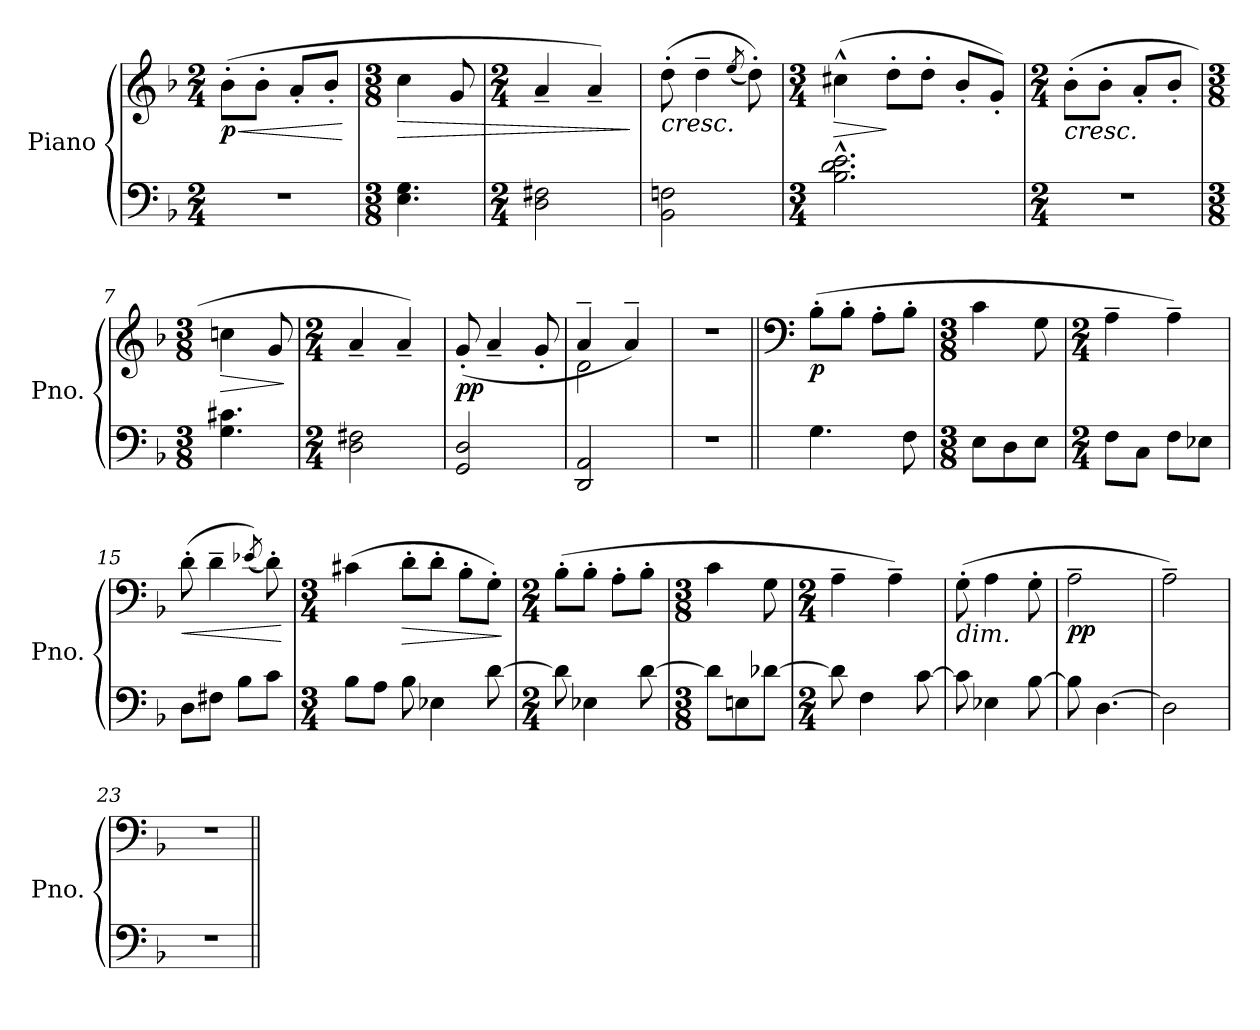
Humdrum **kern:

**kern	**kern	**dynam
*part1	*part1	*part1
*staff2	*staff1	*staff1/2
*I"Piano	*	*
*I'Pno.	*	*
*clefF4	*clefG2	*
*k[b-]	*k[b-]	*
*M2/4	*M2/4	*
*MM105	*MM105	*
=1	=1	=1
!	!	!LO:HP:b
!	!	!LO:DY:n=1:b
2r	(>8b-'\L	< p
.	8b-'\J	.
.	8a'/L	.
.	8b-'/J	.
.	.	[
=2	=2	=2
*M3/8	*M3/8	*
!	!	!LO:HP:b
4.E\ 4.G\	4cc\	>
.	8g/	.
=3	=3	=3
*M2/4	*M2/4	*
2D\ 2F#X\	4a~/	.
.	4a~/)	]
=4	=4	=4
!	!	!LO:HP:b
2BB-\ 2Fn\	(>8dd'\	<
.	4dd~\	.
.	(<8qee/	.
.	8dd'\))	.
=5	=5	=5
*M3/4	*M3/4	*
!	!	!LO:HP:b
2.B-\^^ 2.d\^^ 2.e\^^	(>4cc#X^^\	>
.	8dd'\L	[ ]
.	8dd'\J	.
.	8b-'/L	.
.	8g'/J)	.
=6	=6	=6
*M2/4	*M2/4	*
!	!	!LO:HP:b
2r	(>8b-'\L	<
.	8b-'\J	.
.	8a'/L	.
.	8b-'/J	.
=7	=7	=7
*M3/8	*M3/8	*
!	!	!LO:HP:b
4.G\ 4.c#X\	4ccn\	>
.	8g/	[
.	.	]
!!LO:LB:g=z
=8	=8	=8
*M2/4	*M2/4	*
2D\ 2F#X\	4a~/	.
.	4a~/)	.
=9	=9	=9
!	!	!LO:DY:b
2GG/ 2D/	(>8g'/	pp
.	4a~/	.
.	8g'/	.
=10	=10	=10
*	*^	*
2DD/ 2AA/	4a~/	2d\	.
.	4a~/)	.	.
*	*v	*v	*
=11	=11	=11
2r	2r	.
=12||	=12||	=12||
*	*clefF4	*
!	!	!LO:DY:b
4.G\	(>8B-'\L	p
.	8B-'\J	.
.	8A'\L	.
8F\	8B-'\J	.
=13	=13	=13
*M3/8	*M3/8	*
8E\L	4c\	.
8D\	.	.
8E\J	8G\	.
=14	=14	=14
*M2/4	*M2/4	*
8F\L	4A~\	.
8C\J	.	.
8F\L	4A~\)	.
8E-X\J	.	.
=15	=15	=15
!	!	!LO:HP:b
8D\L	(>8d'\	<
8F#X\J	4d~\	.
8B-\L	.	.
.	(<8qe-X/)	.
8c\J	8d'\)	.
.	.	[
!!LO:LB:g=z
=16	=16	=16
*M3/4	*M3/4	*
8B-\L	(>4c#X\	.
8A\J	.	.
!	!	!LO:HP:b
8B-\	8d'\L	>
4E-X\	8d'\J	.
.	8B-'\L	.
[8d\	8G'\J)	.
.	.	]
=17	=17	=17
*M2/4	*M2/4	*
8d\]	(>8B-'\L	.
4E-X\	8B-'\J	.
.	8A'\L	.
[8d\	8B-'\J	.
=18	=18	=18
*M3/8	*M3/8	*
8d\L]	4c\	.
8En\	.	.
[8d-X\J	8G\	.
=19	=19	=19
*M2/4	*M2/4	*
8d-\]	4A~\	.
4F\	.	.
.	4A~\)	.
[8c\	.	.
=20	=20	=20
!	!LO:TX:b:i:t=dim.	!
8c\]	(>8G'\	.
4E-X\	4A\	.
[8B-\	8G'\	.
=21	=21	=21
!	!	!LO:DY:b
8B-\]	2A~\	pp
[4.D\	.	.
=22	=22	=22
2D\]	2A~\)	.
=23	=23	=23
2r	2r	.
=||	=||	=||
*-	*-	*-
